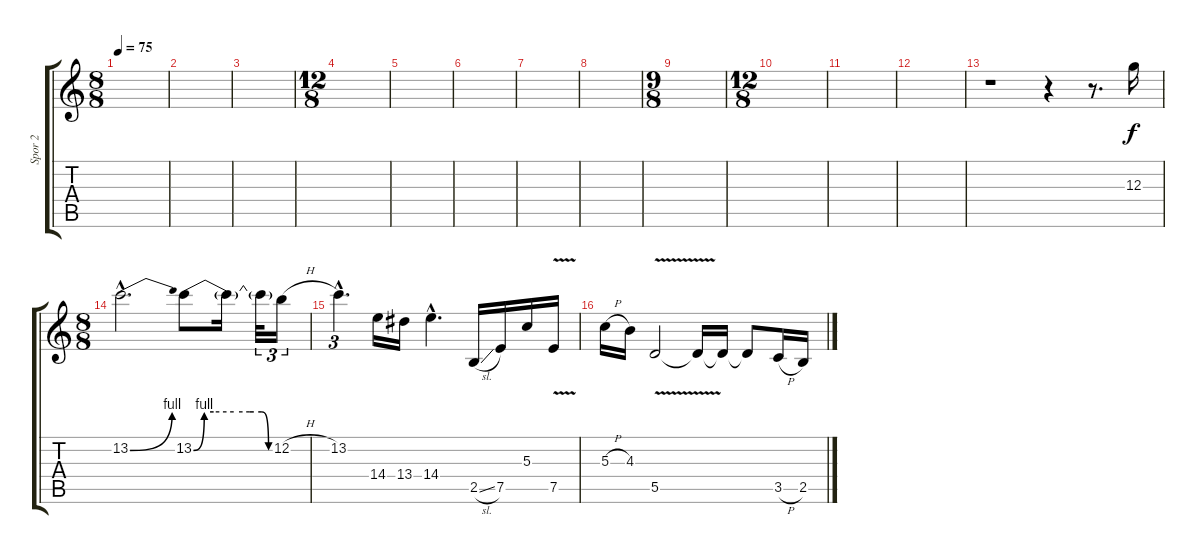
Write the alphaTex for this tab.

\track ("Spor 2" "Spor 2") {instrument distortionguitar}
\staff {score tabs}
\tuning (E4 B3 G3 D3 A2 E2) {hide}
\ts (8 8)
\tempo 75
\clef g2
\ks c
|
|
|
\ts (12 8)
|
|
|
|
|
\ts (9 8)
|
\ts (12 8)
|
|
|
r.1 r.4 r.8{d} 12.3.16 |
\ts (8 8)
13.2{be (bend 0 0 60 4) hac}.2{d} 13.2{be (custom 0 0 8 4 15 4 30 4 42 4 45 4 51 4 56 0 60 0)}.8 13.2{t}.16 13.2{t}.32{tu (3 2)} 12.2{h}.16{tu (3 2)} |
13.2{hac}.4{d tu (3 2)} 14.4.16 13.4.16 14.4{hac}.4{d} 2.5{sl}.16 7.5.16 5.3.16 7.5{v}.16 |
5.3{h}.16 4.3.16 5.5{v}.2 5.5{t}.16 5.5{t}.16 5.5{t}.8 3.5{h}.16 2.5{h}.16
